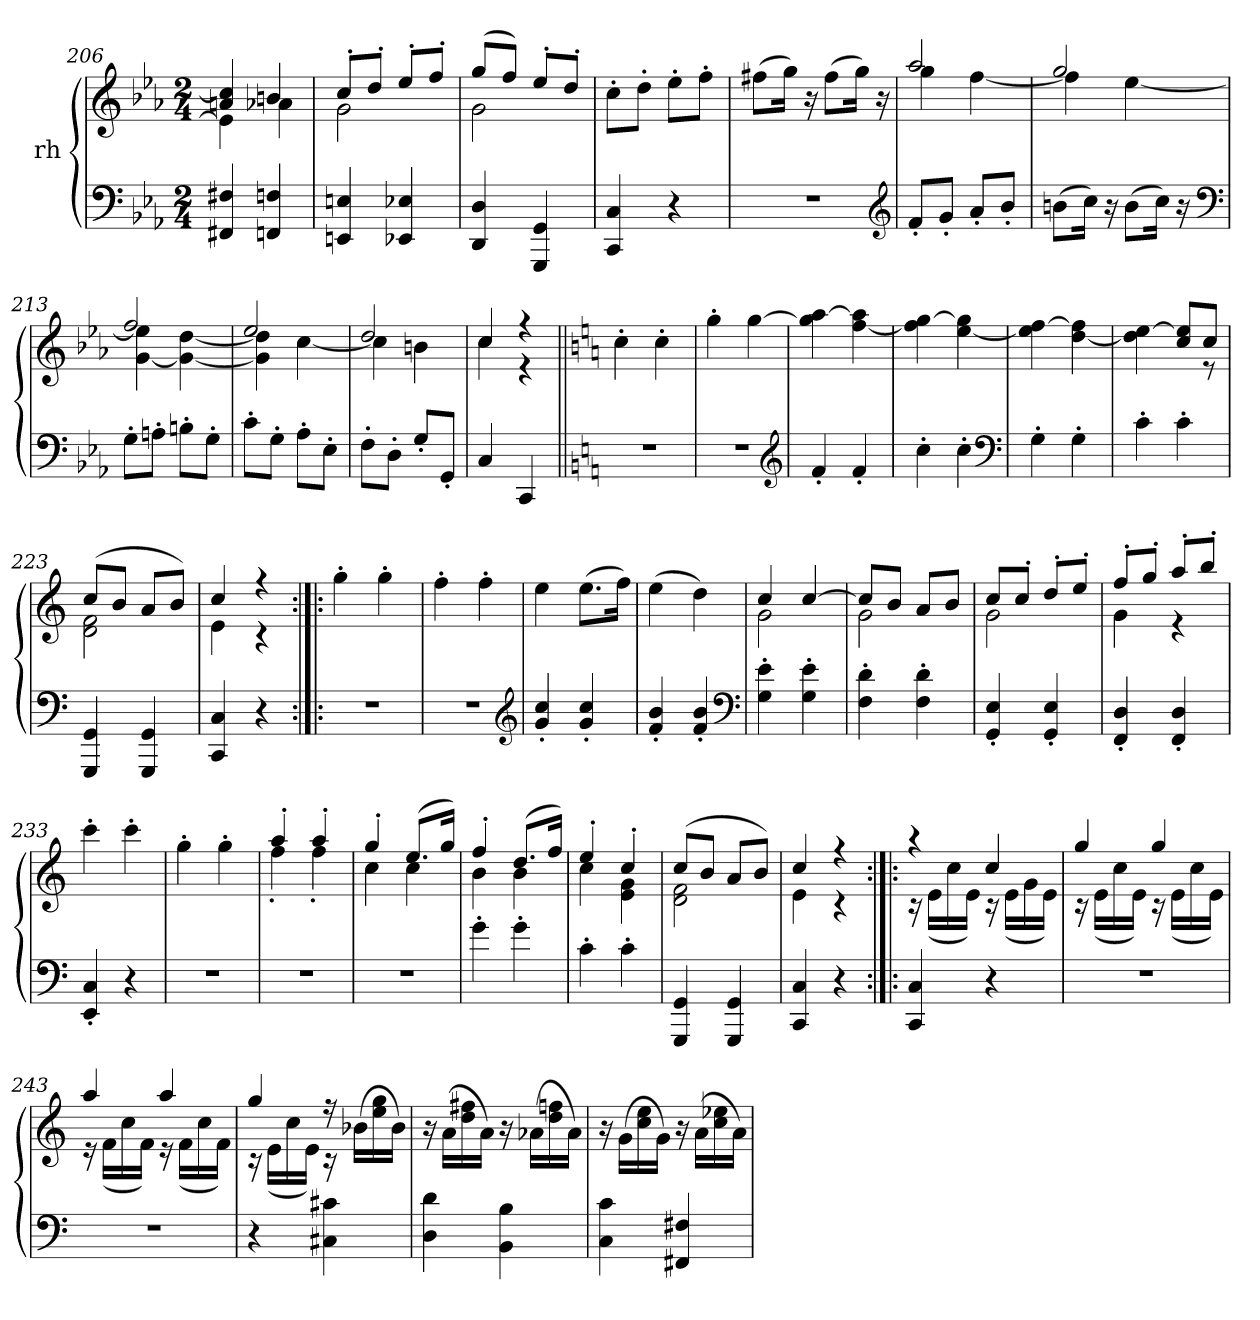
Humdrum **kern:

**kern	**kern
*part1	*part1
*staff2	*staff1
*I"rh	*
*clefF4	*clefG2
*k[b-e-a-]	*k[b-e-a-]
*M2/4	*M2/4
=206	=206
*	*^
4FF#X 4F#X	4an 4cc]	4e-]
4FFn 4Fn	4bn	4a-X
=207	=207	=207
4EEn 4En	8cc'L	2g
.	8dd'J	.
4EE-X 4E-X	8ee-'L	.
.	8ff'J	.
=208	=208	=208
4DD 4D	(8ggL	2g
.	8ffJ)	.
4GGG 4GG	8ee-'L	.
.	8dd'J	.
*	*v	*v
=209	=209
4CC 4C	8cc'L
.	8dd'J
4r	8ee-'L
.	8ff'J
=210	=210
2r	(8ff#XL
.	16ggJk)
.	16r
.	(8ff#L
.	16ggJk)
.	16r
*clefG2	*
=211	=211
*	*^
8f'L	2aa-	4gg
8g'J	.	.
8a-'L	.	[4ff
8b-'J	.	.
=212	=212	=212
(8bnL	2gg	4ff]
16ccJk)	.	.
16r	.	.
(8bL	.	[4ee-
16ccJk)	.	.
16r	.	.
*clefF4	*	*
=213	=213	=213
8G'L	2ff	[4g 4ee-]
8An'J	.	.
8Bn'L	.	4g_ [4dd
8G'J	.	.
=214	=214	=214
8c'L	2ee-	4g] 4dd]
8G'J	.	.
8A-'L	.	[4cc
8E-'J	.	.
=215	=215	=215
8F'L	2dd	4cc]
8D'J	.	.
8G'L	.	4bn
8GG'J	.	.
=216	=216	=216
4C	4cc	4cc
4CC	4r	4r
*	*v	*v
=217||	=217||
*k[]	*k[]
2r	4cc'
.	4cc'
=218	=218
2r	4gg'
.	[4gg
*clefG2	*
=219	=219
4f'	4gg] [4aa
4f'	[4ff 4aa]
=220	=220
4cc'	4ff] [4gg
4cc'	[4ee 4gg]
*clefF4	*
=221	=221
4G'	4ee] [4ff
4G'	[4dd 4ff]
=222	=222
*	*^
4c'	4dd] [4ee	4.ryy
4c'	8cc 8ee]L	.
.	8ccJ	8r
=223	=223	=223
4GGG 4GG	(8ccL	2d 2f
.	8bJ	.
4GGG 4GG	8aL	.
.	8bJ)	.
=224	=224	=224
4CC 4C	4cc	4e
4r	4r	4r
*	*v	*v
=225:|!|:	=225:|!|:
2r	4gg'
.	4gg'
=226	=226
2r	4ff'
.	4ff'
*clefG2	*
=227	=227
4g' 4cc'	4ee
4g' 4cc'	(8.eeL
.	16ffJk)
=228	=228
4f' 4b'	(4ee
4f' 4b'	4dd)
*clefF4	*
=229	=229
*	*^
4G' 4e'	4cc	2g
4G' 4e'	[4cc	.
=230	=230	=230
4F' 4d'	8ccL]	2g
.	8bJ	.
4F' 4d'	8aL	.
.	8bJ	.
=231	=231	=231
4GG' 4E'	8ccL	2g
.	8cc'J	.
4GG' 4E'	8dd'L	.
.	8ee'J	.
=232	=232	=232
4FF' 4D'	8ff'L	4g
.	8gg'J	.
4FF' 4D'	8aa'L	4r
.	8bb'J	.
*	*v	*v
=233	=233
4EE' 4C'	4ccc'
4r	4ccc'
=234	=234
2r	4gg'
.	4gg'
=235	=235
*	*^
2r	4aa'	4ff'
.	4aa'	4ff'
=236	=236	=236
2r	4gg'	4cc
.	(8.eeL	4cc
.	16ggJk)	.
=237	=237	=237
4g'	4ff'	4b
4g'	(8.ddL	4b
.	16ffJk)	.
=238	=238	=238
4c'	4ee'	4cc
4c'	4cc'	4e 4g
=239	=239	=239
4GGG 4GG	(8ccL	2d 2f
.	8bJ	.
4GGG 4GG	8aL	.
.	8bJ)	.
=240	=240	=240
4CC 4C	4cc	4e
4r	4r	4r
=241:|!|:	=241:|!|:	=241:|!|:
4CC 4C	4r	16r
.	.	(16eLL
.	.	16cc
.	.	16eJJ)
4r	4cc	16r
.	.	(16eLL
.	.	16g
.	.	16eJJ)
=242	=242	=242
2r	4gg	16r
.	.	(16eLL
.	.	16cc
.	.	16eJJ)
.	4gg	16r
.	.	(16eLL
.	.	16cc
.	.	16eJJ)
=243	=243	=243
2r	4aa	16r
.	.	(16fLL
.	.	16cc
.	.	16fJJ)
.	4aa	16r
.	.	(16fLL
.	.	16cc
.	.	16fJJ)
=244	=244	=244
4r	4gg	16r
.	.	(16eLL
.	.	16cc
.	.	16eJJ)
4C#X 4c#X	16r	16r
.	(16b-XLL	8.ryy
.	16ee 16gg	.
.	16b-JJ)	.
*	*v	*v
=245	=245
4D 4d	16r
.	(16aLL
.	16dd 16ff#X
.	16aJJ)
4BB 4B	16r
.	(16a-XLL
.	16dd 16ffn
.	16a-JJ)
=246	=246
4C 4c	16r
.	(16gLL
.	16cc 16ee
.	16gJJ)
4FF#X 4F#X	16r
.	(16aLL
.	16cc 16ee-X
.	16aJJ)
=	=
*-	*-
